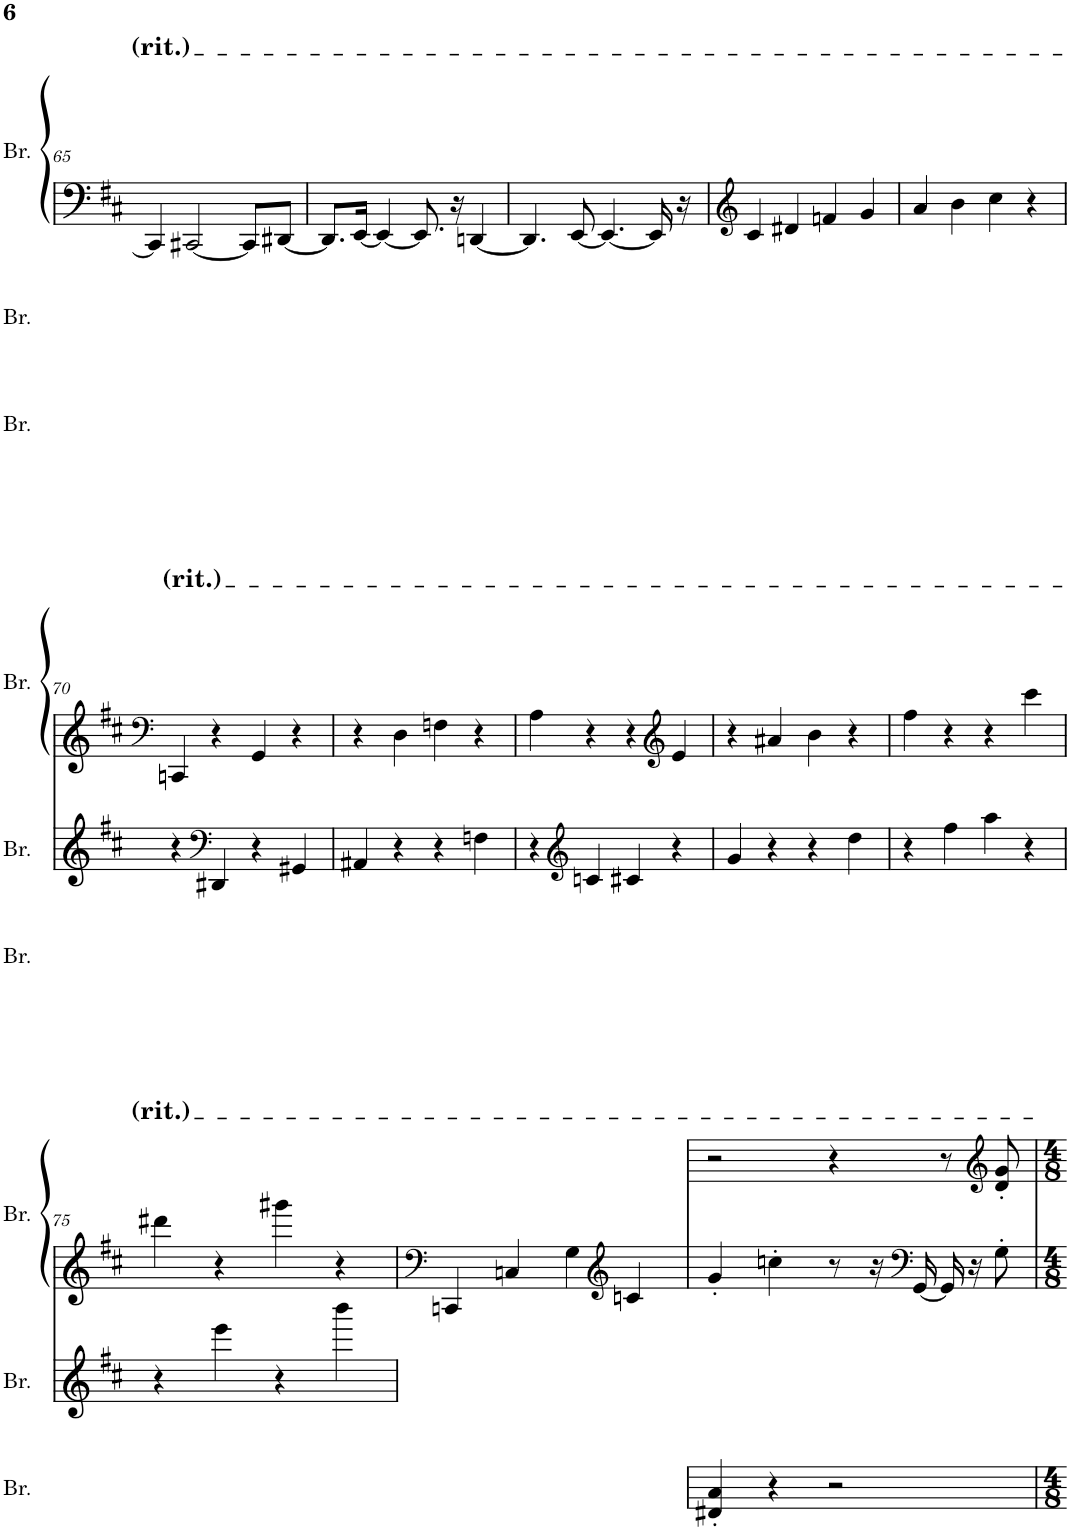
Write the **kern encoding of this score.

**kern	**kern	**kern	**kern
*part3	*part2	*part1	*part1
*staff4	*staff3	*staff2	*staff1
*I"Brass	*I"Brass	*I"Brass	*
*I'Br.	*I'Br.	*I'Br.	*
!!LO:PB:g=z
*clefG2	*clefG2	*clefF4	*clefF4
*k[f#c#]	*k[f#c#]	*k[f#c#]	*k[f#c#]
*M4/4	*M4/4	*M4/4	*M4/4
=65	=65	=65	=65
1r	1r	4CC/]	1r
.	.	[2CC#X/	.
.	.	8CC#/L]	.
.	.	[8DD#X/J	.
=66	=66	=66	=66
1r	1r	8.DD#/L]	1r
.	.	[16EE/Jk	.
.	.	4EE/_	.
.	.	8.EE/]	.
.	.	16r	.
.	.	[4DDn/	.
=67	=67	=67	=67
1r	1r	4.DD/]	1r
.	.	[8EE/	.
.	.	4.EE/_	.
.	.	16EE/]	.
.	.	16r	.
=68	=68	=68	=68
*	*	*clefG2	*
1r	1r	4c#/	1r
.	.	4d#X/	.
.	.	4fn/	.
.	.	4g/	.
=69	=69	=69	=69
1r	1r	4a/	1r
.	.	4b\	.
.	.	4cc#\	.
.	.	4r	.
!!LO:LB:g=z
=70	=70	=70	=70
*	*	*clefF4	*
1r	4r	4CCn/	1r
*	*clefF4	*	*
.	4DD#X/	4r	.
.	4r	4GG/	.
.	4GG#X/	4r	.
=71	=71	=71	=71
1r	4AA#X/	4r	1r
.	4r	4D\	.
.	4r	4Fn\	.
.	4Fn\	4r	.
=72	=72	=72	=72
1r	4r	4A\	1r
*	*clefG2	*	*
.	4cn/	4r	.
.	4c#X/	4r	.
*	*	*clefG2	*
.	4r	4e/	.
=73	=73	=73	=73
1r	4g/	4r	1r
.	4r	4a#X/	.
.	4r	4b\	.
.	4dd\	4r	.
=74	=74	=74	=74
1r	4r	4ff#\	1r
.	4ff#\	4r	.
.	4aa\	4r	.
.	4r	4ccc#\	.
!!LO:LB:g=z
=75	=75	=75	=75
1r	4r	4ddd#X\	1r
.	4eee\	4r	.
.	4r	4ggg#X\	.
.	4bbb\	4r	.
=76	=76	=76	=76
*	*	*clefF4	*
1r	1r	4CCn/	1r
.	.	4Cn/	.
.	.	4G\	.
*	*	*clefG2	*
.	.	4cn/	.
=77	=77	=77	=77
4d#X/' 4a/'	1r	4g'/	2r
4r	.	4ccn'\	.
2r	.	8r	4r
.	.	16r	.
*	*	*clefF4	*
.	.	[16GG/	.
.	.	16GG/]	8r
.	.	16r	.
*	*	*	*clefG2
.	.	8G'\	8d/' 8g/'
=	=	=	=
*-	*-	*-	*-
